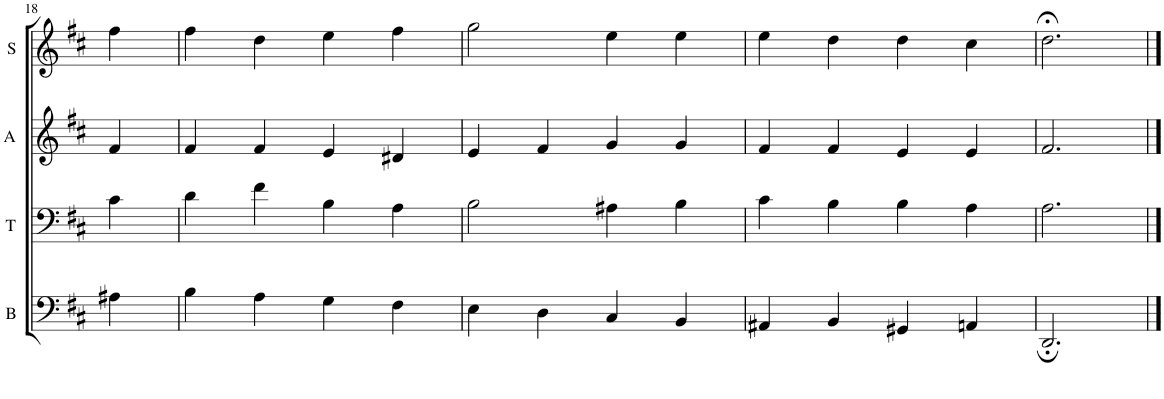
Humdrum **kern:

**kern	**kern	**kern	**kern
*part4	*part3	*part2	*part1
*staff4	*staff3	*staff2	*staff1
*I"B	*I"T	*I"A	*I"S
*I'B	*I'T	*I'A	*I'S
!!LO:PB:g=z
*clefF4	*clefF4	*clefG2	*clefG2
*k[f#c#]	*k[f#c#]	*k[f#c#]	*k[f#c#]
*M4/4	*M4/4	*M4/4	*M4/4
=18	=18	=18	=18
4A#X\	4c#\	4f#/	4ff#\
=19	=19	=19	=19
4B\	4d\	4f#/	4ff#\
4A\	4f#\	4f#/	4dd\
4G\	4B\	4e/	4ee\
4F#\	4A\	4d#X/	4ff#\
=20	=20	=20	=20
4E\	2B\	4e/	2gg\
4D\	.	4f#/	.
4C#/	4A#X\	4g/	4ee\
4BB/	4B\	4g/	4ee\
=21	=21	=21	=21
4AA#X/	4c#\	4f#/	4ee\
4BB/	4B\	4f#/	4dd\
4GG#X/	4B\	4e/	4dd\
4AAn/	4A\	4e/	4cc#\
=22	=22	=22	=22
2.DD;/	2.A\	2.f#/	2.dd;<\
==	==	==	==
*-	*-	*-	*-
